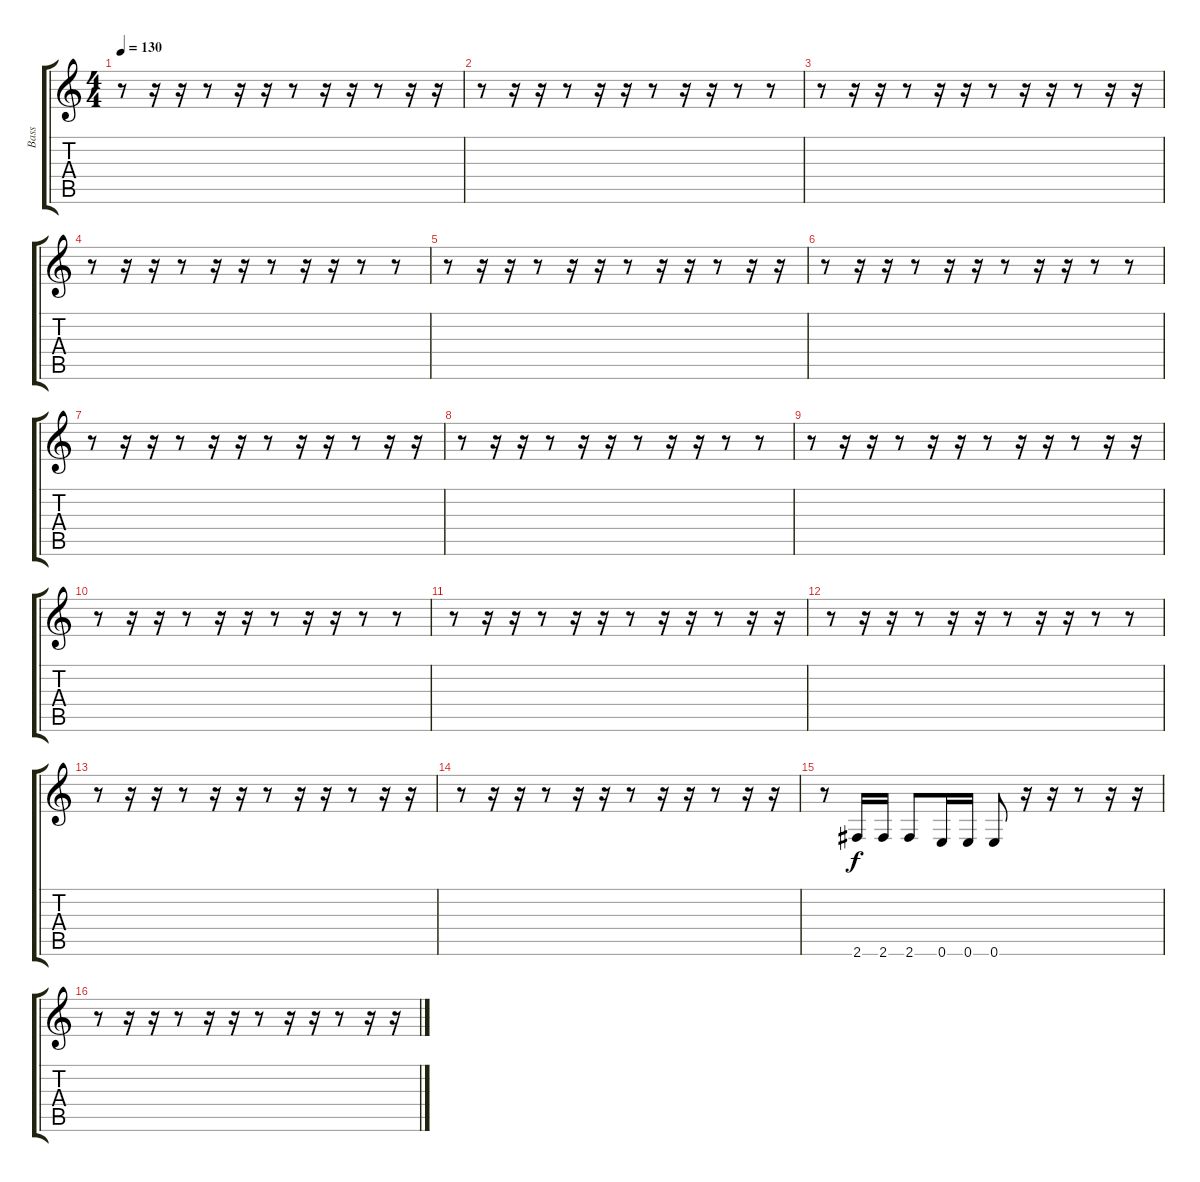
\track ("Bass" "Bass") {instrument electricbassfinger}
\staff {score tabs}
\tuning (E4 B3 G3 D3 A2 E2) {hide}
\ts (4 4)
\tempo 130
\clef g2
\ks c
r.8{dy f} r.16 r.16 r.8 r.16 r.16 r.8 r.16 r.16 r.8 r.16 r.16 |
r.8 r.16 r.16 r.8 r.16 r.16 r.8 r.16 r.16 r.8 r.8 |
r.8 r.16 r.16 r.8 r.16 r.16 r.8 r.16 r.16 r.8 r.16 r.16 |
r.8 r.16 r.16 r.8 r.16 r.16 r.8 r.16 r.16 r.8 r.8 |
r.8 r.16 r.16 r.8 r.16 r.16 r.8 r.16 r.16 r.8 r.16 r.16 |
r.8 r.16 r.16 r.8 r.16 r.16 r.8 r.16 r.16 r.8 r.8 |
r.8 r.16 r.16 r.8 r.16 r.16 r.8 r.16 r.16 r.8 r.16 r.16 |
r.8 r.16 r.16 r.8 r.16 r.16 r.8 r.16 r.16 r.8 r.8 |
r.8 r.16 r.16 r.8 r.16 r.16 r.8 r.16 r.16 r.8 r.16 r.16 |
r.8 r.16 r.16 r.8 r.16 r.16 r.8 r.16 r.16 r.8 r.8 |
r.8 r.16 r.16 r.8 r.16 r.16 r.8 r.16 r.16 r.8 r.16 r.16 |
r.8 r.16 r.16 r.8 r.16 r.16 r.8 r.16 r.16 r.8 r.8 |
r.8 r.16 r.16 r.8 r.16 r.16 r.8 r.16 r.16 r.8 r.16 r.16 |
r.8 r.16 r.16 r.8 r.16 r.16 r.8 r.16 r.16 r.8 r.16 r.16 |
r.8 2.6.16 2.6.16 2.6.8 0.6.16 0.6.16 0.6.8 r.16 r.16 r.8 r.16 r.16 |
r.8 r.16 r.16 r.8 r.16 r.16 r.8 r.16 r.16 r.8 r.16 r.16
